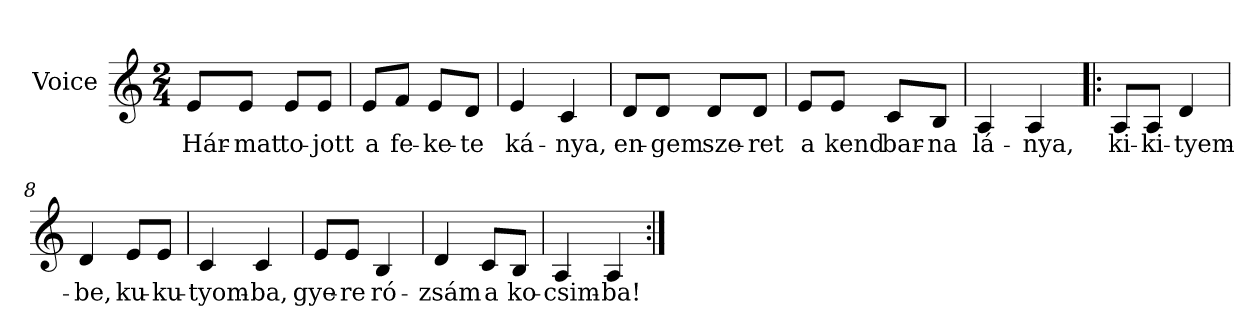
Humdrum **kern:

**kern	**text
*part1	*part1
*staff1	*staff1
*I"Voice	*
*clefG2	*
*k[]	*
*C:	*
*M2/4	*
=1	=1
8e/L	Hár-
8e/J	-mat
8e/L	to-
8e/J	-jott
=2	=2
8e/L	a
8f/J	fe-
8e/L	-ke-
8d/J	-te
=3	=3
4e/	ká-
4c/	-nya,
=4	=4
8d/L	en-
8d/J	-gem
8d/L	sze-
8d/J	-ret
=5	=5
8e/L	a
8e/J	kend
8c/L	bar-
8B/J	-na
=6	=6
4A/	lá-
4A/	-nya,
=7!|:	=7!|:
8A/L	ki-
8A/J	ki-
4d/	-tyem-
=8	=8
4d/	-be,
8e/L	ku-
8e/J	-ku-
=9	=9
4c/	-tyom-
4c/	-ba,
=10	=10
8e/L	gye-
8e/J	-re
4B/	ró-
=11	=11
4d/	-zsám
8c/L	a
8B/J	ko-
=12	=12
4A/	-csim-
4A/	-ba!
=:|!	=:|!
*-	*-
